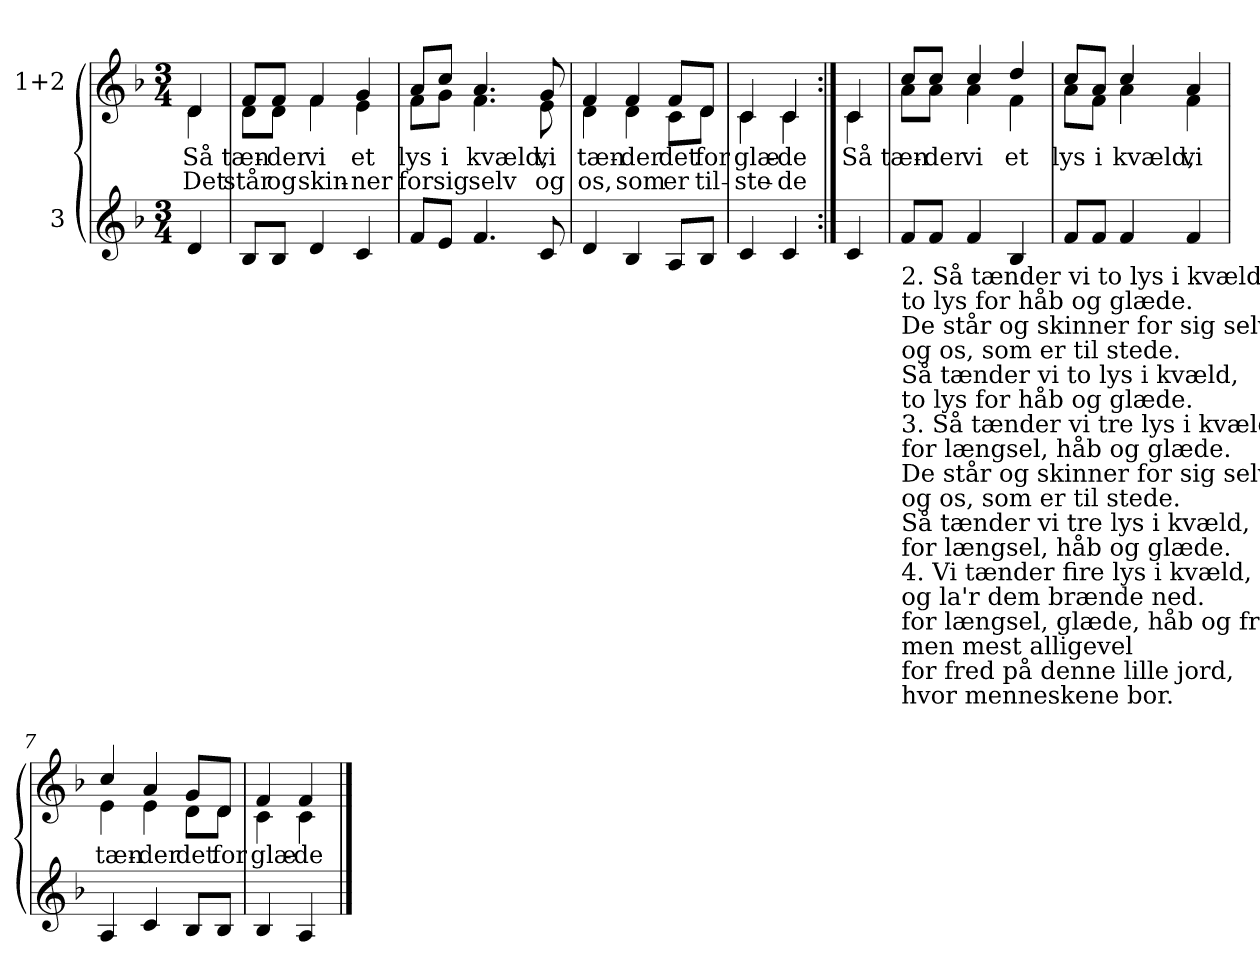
**kern	**kern	**text	**text
*part2	*part1	*part1	*part1
*staff2	*staff1	*staff1	*staff1
*I"3	*I"1+2	*	*
*clefG2	*clefG2	*	*
*k[b-]	*k[b-]	*	*
*M3/4	*M3/4	*	*
=	=	=	=
!	!	!LO:LY:b	!LO:LY:b
*	*^	*	*
4d/	4d/	4d\	Så	Det
=1	=1	=1	=1	=1
!	!	!	!LO:LY:b	!LO:LY:b
8B-/L	8f/L	8d\L	tæn-	står
!	!	!	!LO:LY:b	!LO:LY:b
8B-/J	8f/J	8d\J	-der	og
!	!	!	!LO:LY:b	!LO:LY:b
4d/	4f/	4f\	vi	skin-
!	!	!	!LO:LY:b	!LO:LY:b
4c/	4g/	4e\	et	-ner
=2	=2	=2	=2	=2
!	!	!	!LO:LY:b	!LO:LY:b
8f/L	8a/L	8f\L	lys	for
!	!	!	!LO:LY:b	!LO:LY:b
8e/J	8cc/J	8g\J	i	sig
!	!	!	!LO:LY:b	!LO:LY:b
4.f/	4.a/	4.f\	kvæld,	selv
!	!	!	!LO:LY:b	!LO:LY:b
8c/	8g/	8e\	vi	og
=3	=3	=3	=3	=3
!	!	!	!LO:LY:b	!LO:LY:b
4d/	4f/	4d\	tæn-	os,
!	!	!	!LO:LY:b	!LO:LY:b
4B-/	4f/	4d\	-der	som
!	!	!	!LO:LY:b	!LO:LY:b
8A/L	8f/L	8c\L	det	er
!	!	!	!LO:LY:b	!LO:LY:b
8B-/J	8d/J	8d\J	for	til-
=4	=4	=4	=4	=4
!	!	!	!LO:LY:b	!LO:LY:b
4c/	4c/	4c\	glæ-	-ste-
!	!	!	!LO:LY:b	!LO:LY:b
4c/	4c/	4c\	-de	-de
=4X1:|!	=4X1:|!	=4X1:|!	=4X1:|!	=4X1:|!
!	!	!	!LO:LY:b	!
4c/	4c/	4c\	Så	.
!!LO:LB:g=z	!!
=5	=5	=5	=5	=5
!LO:TX:b:t=2. Så tænder vi to lys i kvæld,	!	!	!	!
!LO:TX:b:t=to lys for håb og glæde.	!	!	!	!
!LO:TX:b:t=De står og skinner for sig selv	!	!	!	!
!LO:TX:b:t=og os, som er til stede.	!	!	!	!
!LO:TX:b:t=Så tænder vi to lys i kvæld,	!	!	!	!
!LO:TX:b:t=to lys for håb og glæde.	!	!	!	!
!LO:TX:b:t=3. Så tænder vi tre lys i kvæld,	!	!	!	!
!LO:TX:b:t=for længsel, håb og glæde.	!	!	!	!
!LO:TX:b:t=De står og skinner for sig selv	!	!	!	!
!LO:TX:b:t=og os, som er til stede.	!	!	!	!
!LO:TX:b:t=Så tænder vi tre lys i kvæld,	!	!	!	!
!LO:TX:b:t=for længsel, håb og glæde.	!	!	!	!
!LO:TX:b:t=4. Vi tænder fire lys i kvæld,	!	!	!	!
!LO:TX:b:t=og la'r dem brænde ned.	!	!	!	!
!LO:TX:b:t=for længsel, glæde, håb og fred,	!	!	!	!
!LO:TX:b:t=men mest alligevel	!	!	!	!
!LO:TX:b:t=for fred på denne lille jord,	!	!	!	!
!LO:TX:b:t=hvor menneskene bor.	!	!	!	!
!	!	!	!LO:LY:b	!
8f/L	8cc/L	8a\L	tæn-	.
!	!	!	!LO:LY:b	!
8f/J	8cc/J	8a\J	-der	.
!	!	!	!LO:LY:b	!
4f/	4cc/	4a\	vi	.
!	!	!	!LO:LY:b	!
4B-/	4dd/	4f\	et	.
=6	=6	=6	=6	=6
!	!	!	!LO:LY:b	!
8f/L	8cc/L	8a\L	lys	.
!	!	!	!LO:LY:b	!
8f/J	8a/J	8f\J	i	.
!	!	!	!LO:LY:b	!
4f/	4cc/	4a\	kvæld,	.
!	!	!	!LO:LY:b	!
4f/	4a/	4f\	vi	.
=7	=7	=7	=7	=7
!	!	!	!LO:LY:b	!
4A/	4cc/	4e\	tæn-	.
!	!	!	!LO:LY:b	!
4c/	4a/	4e\	-der	.
!	!	!	!LO:LY:b	!
8B-/L	8g/L	8d\L	det	.
!	!	!	!LO:LY:b	!
8B-/J	8d/J	8d\J	for	.
=8	=8	=8	=8	=8
!	!	!	!LO:LY:b	!
4B-/	4f/	4c\	glæ-	.
!	!	!	!LO:LY:b	!
4A/	4f/	4c\	-de	.
*	*v	*v	*	*
==	==	==	==
*-	*-	*-	*-
